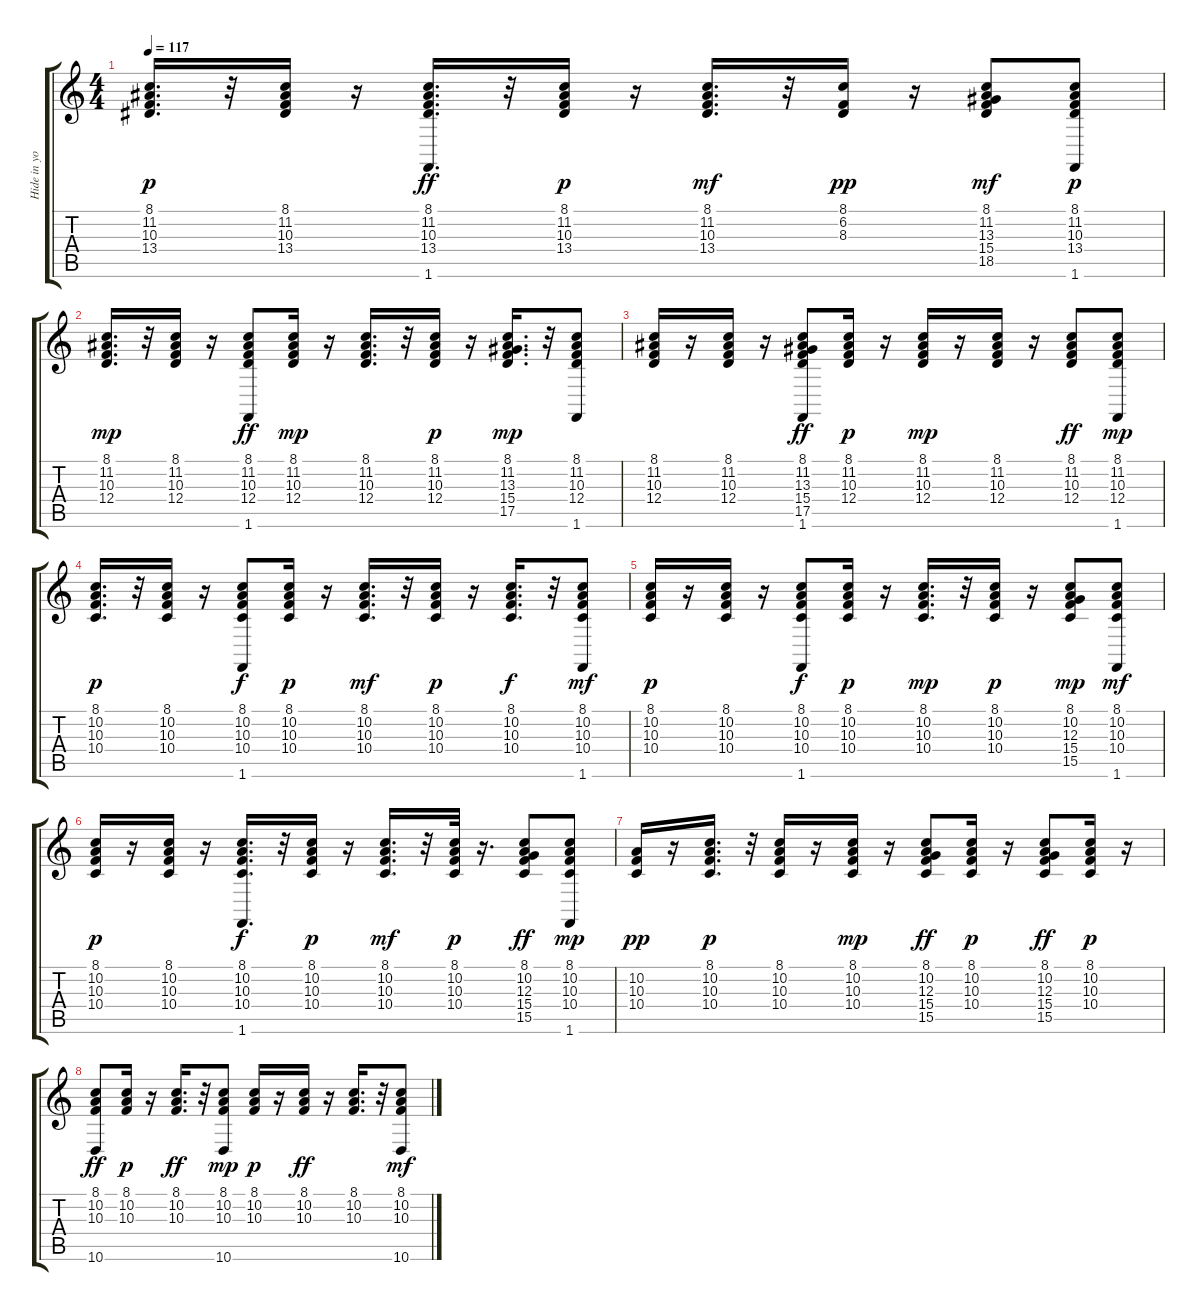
\track ("Hide in your shell" "Hide in yo") {instrument electricpiano2}
\staff {score tabs}
\tuning (E4 B3 G3 D3 A2 E2) {hide}
\ts (4 4)
\tempo 117
\clef g2
\ks c
(8.1 11.2 10.3 13.4).16{d dy p} r.32 (8.1 11.2 10.3 13.4).16 r.16 (8.1 11.2 10.3 13.4 1.6).16{d dy ff} r.32 (8.1 11.2 10.3 13.4).16{dy p} r.16 (8.1 11.2 10.3 13.4).16{d dy mf} r.32 (8.1 6.2 8.3).16{dy pp} r.16 (8.1 11.2 13.3 15.4 18.5).8{dy mf} (8.1 11.2 10.3 13.4 1.6).8{dy p} |
(8.1 11.2 10.3 12.4).16{d dy mp} r.32 (8.1 11.2 10.3 12.4).16 r.16 (8.1 11.2 10.3 12.4 1.6).8{dy ff} (8.1 11.2 10.3 12.4).16{dy mp} r.16 (8.1 11.2 10.3 12.4).16{d} r.32 (8.1 11.2 10.3 12.4).16{dy p} r.16 (8.1 11.2 13.3 15.4 17.5).16{d dy mp} r.32 (8.1 11.2 10.3 12.4 1.6).8 |
(8.1 11.2 10.3 12.4).16 r.16 (8.1 11.2 10.3 12.4).16 r.16 (8.1 11.2 13.3 15.4 17.5 1.6).8{dy ff} (8.1 11.2 10.3 12.4).16{dy p} r.16 (8.1 11.2 10.3 12.4).16{dy mp} r.16 (8.1 11.2 10.3 12.4).16 r.16 (8.1 11.2 10.3 12.4).8{dy ff} (8.1 11.2 10.3 12.4 1.6).8{dy mp} |
(8.1 10.2 10.3 10.4).16{d dy p} r.32 (8.1 10.2 10.3 10.4).16 r.16 (8.1 10.2 10.3 10.4 1.6).8{dy f} (8.1 10.2 10.3 10.4).16{dy p} r.16 (8.1 10.2 10.3 10.4).16{d dy mf} r.32 (8.1 10.2 10.3 10.4).16{dy p} r.16 (8.1 10.2 10.3 10.4).16{d dy f} r.32 (8.1 10.2 10.3 10.4 1.6).8{dy mf} |
(8.1 10.2 10.3 10.4).16{dy p} r.16 (8.1 10.2 10.3 10.4).16 r.16 (8.1 10.2 10.3 10.4 1.6).8{dy f} (8.1 10.2 10.3 10.4).16{dy p} r.16 (8.1 10.2 10.3 10.4).16{d dy mp} r.32 (8.1 10.2 10.3 10.4).16{dy p} r.16 (8.1 10.2 12.3 15.4 15.5).8{dy mp} (8.1 10.2 10.3 10.4 1.6).8{dy mf} |
(8.1 10.2 10.3 10.4).16{dy p} r.16 (8.1 10.2 10.3 10.4).16 r.16 (8.1 10.2 10.3 10.4 1.6).16{d dy f} r.32 (8.1 10.2 10.3 10.4).16{dy p} r.16 (8.1 10.2 10.3 10.4).16{d dy mf} r.32 (8.1 10.2 10.3 10.4).32{dy p} r.16{d} (8.1 10.2 12.3 15.4 15.5).8{dy ff} (8.1 10.2 10.3 10.4 1.6).8{dy mp} |
(10.2 10.3 10.4).16{dy pp} r.16 (8.1 10.2 10.3 10.4).16{d dy p} r.32 (8.1 10.2 10.3 10.4).16 r.16 (8.1 10.2 10.3 10.4).16{dy mp} r.16 (8.1 10.2 12.3 15.4 15.5).8{dy ff} (8.1 10.2 10.3 10.4).16{dy p} r.16 (8.1 10.2 12.3 15.4 15.5).8{dy ff} (8.1 10.2 10.3 10.4).16{dy p} r.16 |
(8.1 10.2 10.3 10.6).8{dy ff} (8.1 10.2 10.3).16{dy p} r.16 (8.1 10.2 10.3).16{d dy ff} r.32 (8.1 10.2 10.3 10.6).8{dy mp} (8.1 10.2 10.3).16{dy p} r.16 (8.1 10.2 10.3).16{dy ff} r.16 (8.1 10.2 10.3).16{d} r.32 (8.1 10.2 10.3 10.6).8{dy mf}
